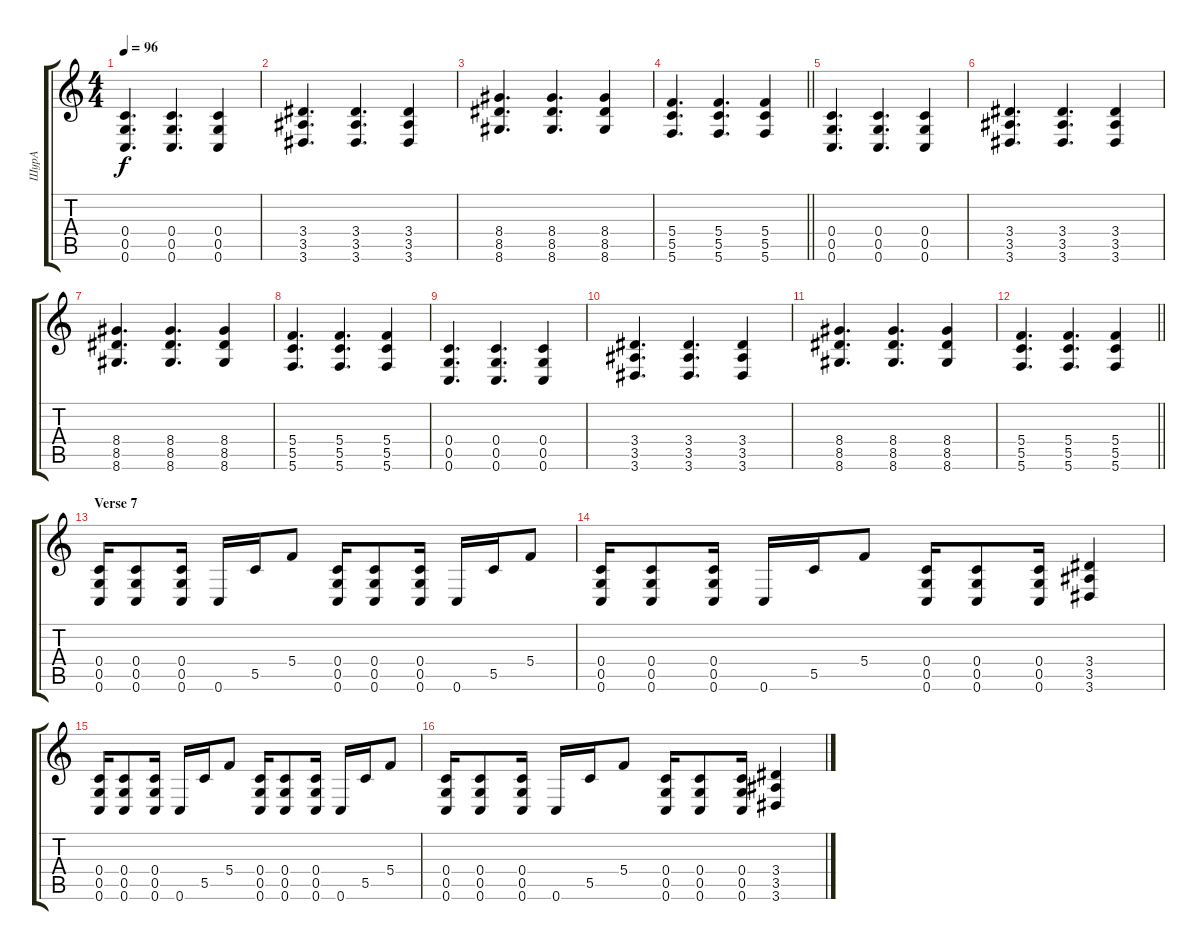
\track ("ШурА" "ШурА") {instrument electricguitarclean}
\staff {score tabs}
\tuning (D4 A3 F3 C3 G2 C2) {hide}
\ts (4 4)
\tempo 96
\clef g2
\ks c
(0.4 0.5 0.6).4{d dy f} (0.4 0.5 0.6).4{d} (0.4 0.5 0.6).4 |
(3.4 3.5 3.6).4{d} (3.4 3.5 3.6).4{d} (3.4 3.5 3.6).4 |
(8.4 8.5 8.6).4{d} (8.4 8.5 8.6).4{d} (8.4 8.5 8.6).4 |
\barLineRight lightlight
(5.4 5.5 5.6).4{d} (5.4 5.5 5.6).4{d} (5.4 5.5 5.6).4 |
(0.4 0.5 0.6).4{d} (0.4 0.5 0.6).4{d} (0.4 0.5 0.6).4 |
(3.4 3.5 3.6).4{d} (3.4 3.5 3.6).4{d} (3.4 3.5 3.6).4 |
(8.4 8.5 8.6).4{d} (8.4 8.5 8.6).4{d} (8.4 8.5 8.6).4 |
(5.4 5.5 5.6).4{d} (5.4 5.5 5.6).4{d} (5.4 5.5 5.6).4 |
(0.4 0.5 0.6).4{d} (0.4 0.5 0.6).4{d} (0.4 0.5 0.6).4 |
(3.4 3.5 3.6).4{d} (3.4 3.5 3.6).4{d} (3.4 3.5 3.6).4 |
(8.4 8.5 8.6).4{d} (8.4 8.5 8.6).4{d} (8.4 8.5 8.6).4 |
\barLineRight lightlight
(5.4 5.5 5.6).4{d} (5.4 5.5 5.6).4{d} (5.4 5.5 5.6).4 |
\section ("" "Verse 7")
(0.4 0.5 0.6).16 (0.4 0.5 0.6).8 (0.4 0.5 0.6).16 0.6.16 5.5.16 5.4.8 (0.4 0.5 0.6).16 (0.4 0.5 0.6).8 (0.4 0.5 0.6).16 0.6.16 5.5.16 5.4.8 |
(0.4 0.5 0.6).16 (0.4 0.5 0.6).8 (0.4 0.5 0.6).16 0.6.16 5.5.16 5.4.8 (0.4 0.5 0.6).16 (0.4 0.5 0.6).8 (0.4 0.5 0.6).16 (3.4 3.5 3.6).4 |
(0.4 0.5 0.6).16 (0.4 0.5 0.6).8 (0.4 0.5 0.6).16 0.6.16 5.5.16 5.4.8 (0.4 0.5 0.6).16 (0.4 0.5 0.6).8 (0.4 0.5 0.6).16 0.6.16 5.5.16 5.4.8 |
(0.4 0.5 0.6).16 (0.4 0.5 0.6).8 (0.4 0.5 0.6).16 0.6.16 5.5.16 5.4.8 (0.4 0.5 0.6).16 (0.4 0.5 0.6).8 (0.4 0.5 0.6).16 (3.4 3.5 3.6).4
